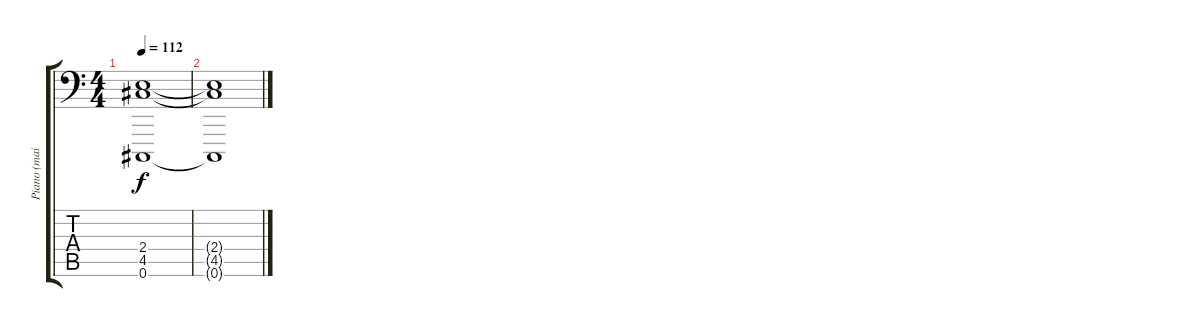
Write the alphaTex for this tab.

\track ("Piano (main gauche)" "Piano (mai") {instrument acousticgrandpiano}
\staff {score tabs}
\tuning (E4 B3 G3 D3 A2 Db1) {hide}
\ts (4 4)
\tempo 112
\clef f4
\ks c
(2.4{t} 4.5{t} 0.6{t}).1{dy f} |
(2.4{t} 4.5{t} 0.6{t}).1
